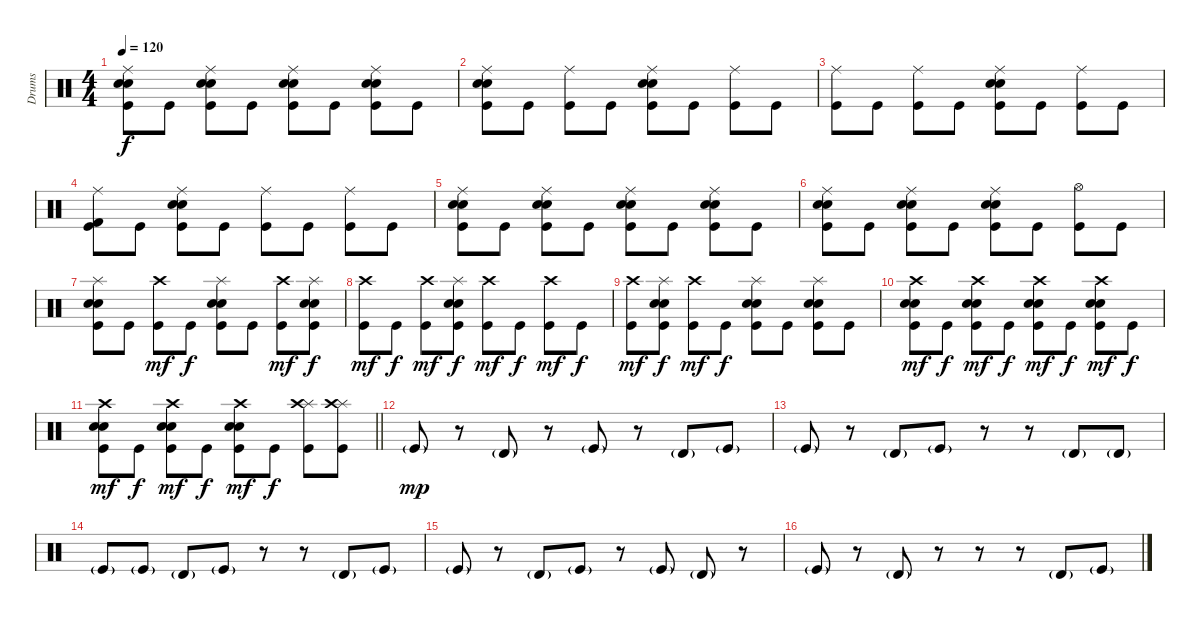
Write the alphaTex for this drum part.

\track ("Drums" "Drums") {instrument percussion}
\staff {score}
\articulation defaults
\ts (4 4)
\tempo 120
\clef neutral
\ks c
("Ride (middle)" "Snare (hit) 2" "Electric Snare (hit)" "Kick (hit)").8{dy f} "Kick (hit)".8 ("Ride (middle)" "Snare (hit) 2" "Electric Snare (hit)" "Kick (hit)").8 "Kick (hit)".8 ("Ride (middle)" "Snare (hit) 2" "Electric Snare (hit)" "Kick (hit)").8 "Kick (hit)".8 ("Ride (middle)" "Snare (hit) 2" "Electric Snare (hit)" "Kick (hit)").8 "Kick (hit)".8 |
("Ride (middle)" "Snare (hit) 2" "Electric Snare (hit)" "Kick (hit)").8 "Kick (hit)".8 ("Ride (middle)" "Kick (hit)").8 "Kick (hit)".8 ("Ride (middle)" "Snare (hit) 2" "Electric Snare (hit)" "Kick (hit)").8 "Kick (hit)".8 ("Ride (middle)" "Kick (hit)").8 "Kick (hit)".8 |
("Ride (middle)" "Kick (hit)").8 "Kick (hit)".8 ("Ride (middle)" "Kick (hit)").8 "Kick (hit)".8 ("Ride (middle)" "Snare (hit) 2" "Electric Snare (hit)" "Kick (hit)").8 "Kick (hit)".8 ("Ride (middle)" "Kick (hit)").8 "Kick (hit)".8 |
("Ride (middle)" "Kick (hit) 2" "Kick (hit)").8 "Kick (hit)".8 ("Ride (middle)" "Snare (hit) 2" "Electric Snare (hit)" "Kick (hit)").8 "Kick (hit)".8 ("Ride (middle)" "Kick (hit)").8 "Kick (hit)".8 ("Ride (middle)" "Kick (hit)").8 "Kick (hit)".8 |
("Ride (middle)" "Snare (hit) 2" "Electric Snare (hit)" "Kick (hit)").8 "Kick (hit)".8 ("Ride (middle)" "Snare (hit) 2" "Electric Snare (hit)" "Kick (hit)").8 "Kick (hit)".8 ("Ride (middle)" "Snare (hit) 2" "Electric Snare (hit)" "Kick (hit)").8 "Kick (hit)".8 ("Ride (middle)" "Snare (hit) 2" "Electric Snare (hit)" "Kick (hit)").8 "Kick (hit)".8 |
("Ride (middle)" "Snare (hit) 2" "Electric Snare (hit)" "Kick (hit)").8 "Kick (hit)".8 ("Ride (middle)" "Snare (hit) 2" "Electric Snare (hit)" "Kick (hit)").8 "Kick (hit)".8 ("Ride (middle)" "Snare (hit) 2" "Electric Snare (hit)" "Kick (hit)").8 "Kick (hit)".8 ("Hi-Hat (open)" "Kick (hit)").8 "Kick (hit)".8 |
("Splash (hit)" "Snare (hit) 2" "Electric Snare (hit)" "Kick (hit)").8 "Kick (hit)".8 ("Crash high (hit)" "Kick (hit)").8{dy mf} "Kick (hit)".8{dy f} ("Splash (hit)" "Snare (hit) 2" "Electric Snare (hit)" "Kick (hit)").8 "Kick (hit)".8 ("Crash high (hit)" "Kick (hit)").8{dy mf} ("Splash (hit)" "Snare (hit) 2" "Electric Snare (hit)" "Kick (hit)").8{dy f} |
("Crash high (hit)" "Kick (hit)").8{dy mf} "Kick (hit)".8{dy f} ("Crash high (hit)" "Kick (hit)").8{dy mf} ("Splash (hit)" "Snare (hit) 2" "Electric Snare (hit)" "Kick (hit)").8{dy f} ("Crash high (hit)" "Kick (hit)").8{dy mf} "Kick (hit)".8{dy f} ("Crash high (hit)" "Kick (hit)").8{dy mf} "Kick (hit)".8{dy f} |
("Crash high (hit)" "Kick (hit)").8{dy mf} ("Splash (hit)" "Snare (hit) 2" "Electric Snare (hit)" "Kick (hit)").8{dy f} ("Crash high (hit)" "Kick (hit)").8{dy mf} "Kick (hit)".8{dy f} ("Splash (hit)" "Snare (hit) 2" "Electric Snare (hit)" "Kick (hit)").8 "Kick (hit)".8 ("Splash (hit)" "Snare (hit) 2" "Electric Snare (hit)" "Kick (hit)").8 "Kick (hit)".8 |
("Crash high (hit)" "Snare (hit) 2" "Electric Snare (hit)" "Kick (hit)").8{dy mf} "Kick (hit)".8{dy f} ("Crash high (hit)" "Snare (hit) 2" "Electric Snare (hit)" "Kick (hit)").8{dy mf} "Kick (hit)".8{dy f} ("Crash high (hit)" "Snare (hit) 2" "Electric Snare (hit)" "Kick (hit)").8{dy mf} "Kick (hit)".8{dy f} ("Crash high (hit)" "Snare (hit) 2" "Electric Snare (hit)" "Kick (hit)").8{dy mf} "Kick (hit)".8{dy f} |
\barLineRight lightlight
("Crash high (hit)" "Snare (hit) 2" "Electric Snare (hit)" "Kick (hit)").8{dy mf} "Kick (hit)".8{dy f} ("Crash high (hit)" "Snare (hit) 2" "Electric Snare (hit)" "Kick (hit)").8{dy mf} "Kick (hit)".8{dy f} ("Crash high (hit)" "Snare (hit) 2" "Electric Snare (hit)" "Kick (hit)").8{dy mf} "Kick (hit)".8{dy f} ("Splash (hit)" "Crash high (hit)" "Kick (hit)").8 ("Splash (hit)" "Crash high (hit)" "Kick (hit)").8 |
"Kick (hit)"{g}.8{dy mp} r.8 "Timbale high (hit)"{g}.8 r.8 "Kick (hit)"{g}.8 r.8 "Timbale high (hit)"{g}.8 "Kick (hit)"{g}.8 |
"Kick (hit)"{g}.8 r.8 "Timbale high (hit)"{g}.8 "Kick (hit)"{g}.8 r.8 r.8 "Timbale high (hit)"{g}.8 "Timbale high (hit)"{g}.8 |
"Kick (hit)"{g}.8 "Kick (hit)"{g}.8 "Timbale high (hit)"{g}.8 "Kick (hit)"{g}.8 r.8 r.8 "Timbale high (hit)"{g}.8 "Kick (hit)"{g}.8 |
"Kick (hit)"{g}.8 r.8 "Timbale high (hit)"{g}.8 "Kick (hit)"{g}.8 r.8 "Kick (hit)"{g}.8 "Timbale high (hit)"{g}.8 r.8 |
"Kick (hit)"{g}.8 r.8 "Timbale high (hit)"{g}.8 r.8 r.8 r.8 "Timbale high (hit)"{g}.8 "Kick (hit)"{g}.8
